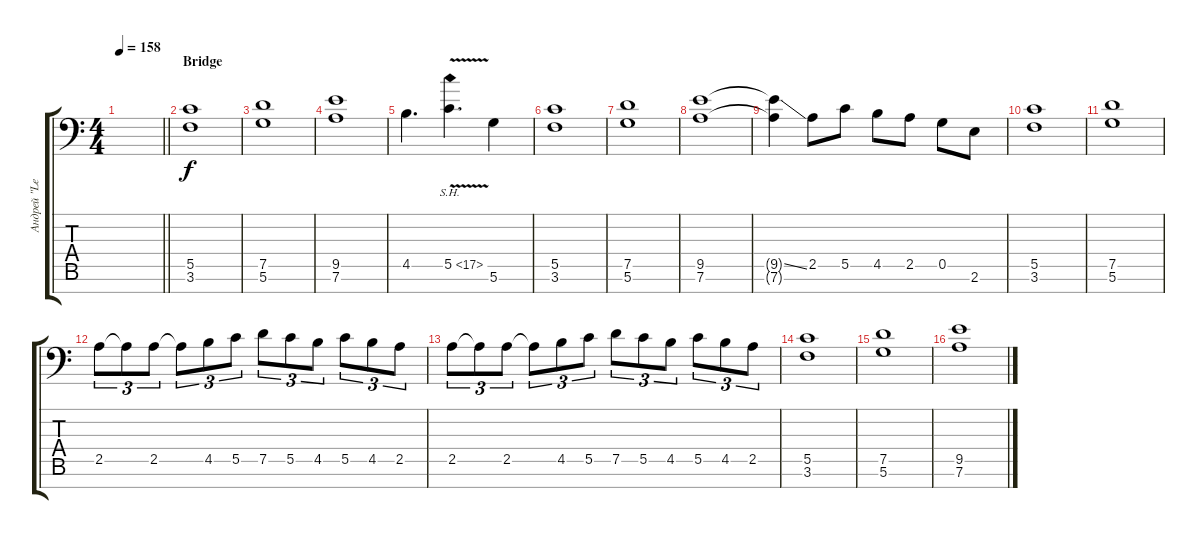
\track ("Андрей \"Leo\" Леонтьев" "Андрей \"Le") {instrument distortionguitar}
\staff {score tabs}
\tuning (D4 A3 F3 C3 G2 D2 A1) {hide}
\ts (4 4)
\tempo 158
\clef f4
\barLineRight lightlight
\ks c
|
\section ("" "Bridge")
(5.5 3.6).1 |
(7.5 5.6).1 |
(9.5 7.6).1 |
4.5.4{d} 5.5{sh 12 v}.4{d} 5.6.4 |
(5.5 3.6).1 |
(7.5 5.6).1 |
(9.5 7.6).1 |
(9.5{ss t} 7.6{t}).4 2.5.8 5.5.8 4.5.8 2.5.8 0.5.8 2.6.8 |
(5.5 3.6).1 |
(7.5 5.6).1 |
2.5.8{tu (3 2)} 2.5{t}.8{tu (3 2)} 2.5.8{tu (3 2)} 2.5{t}.8{tu (3 2)} 4.5.8{tu (3 2)} 5.5.8{tu (3 2)} 7.5.8{tu (3 2)} 5.5.8{tu (3 2)} 4.5.8{tu (3 2)} 5.5.8{tu (3 2)} 4.5.8{tu (3 2)} 2.5.8{tu (3 2)} |
2.5.8{tu (3 2)} 2.5{t}.8{tu (3 2)} 2.5.8{tu (3 2)} 2.5{t}.8{tu (3 2)} 4.5.8{tu (3 2)} 5.5.8{tu (3 2)} 7.5.8{tu (3 2)} 5.5.8{tu (3 2)} 4.5.8{tu (3 2)} 5.5.8{tu (3 2)} 4.5.8{tu (3 2)} 2.5.8{tu (3 2)} |
(5.5 3.6).1 |
(7.5 5.6).1 |
(9.5 7.6).1
